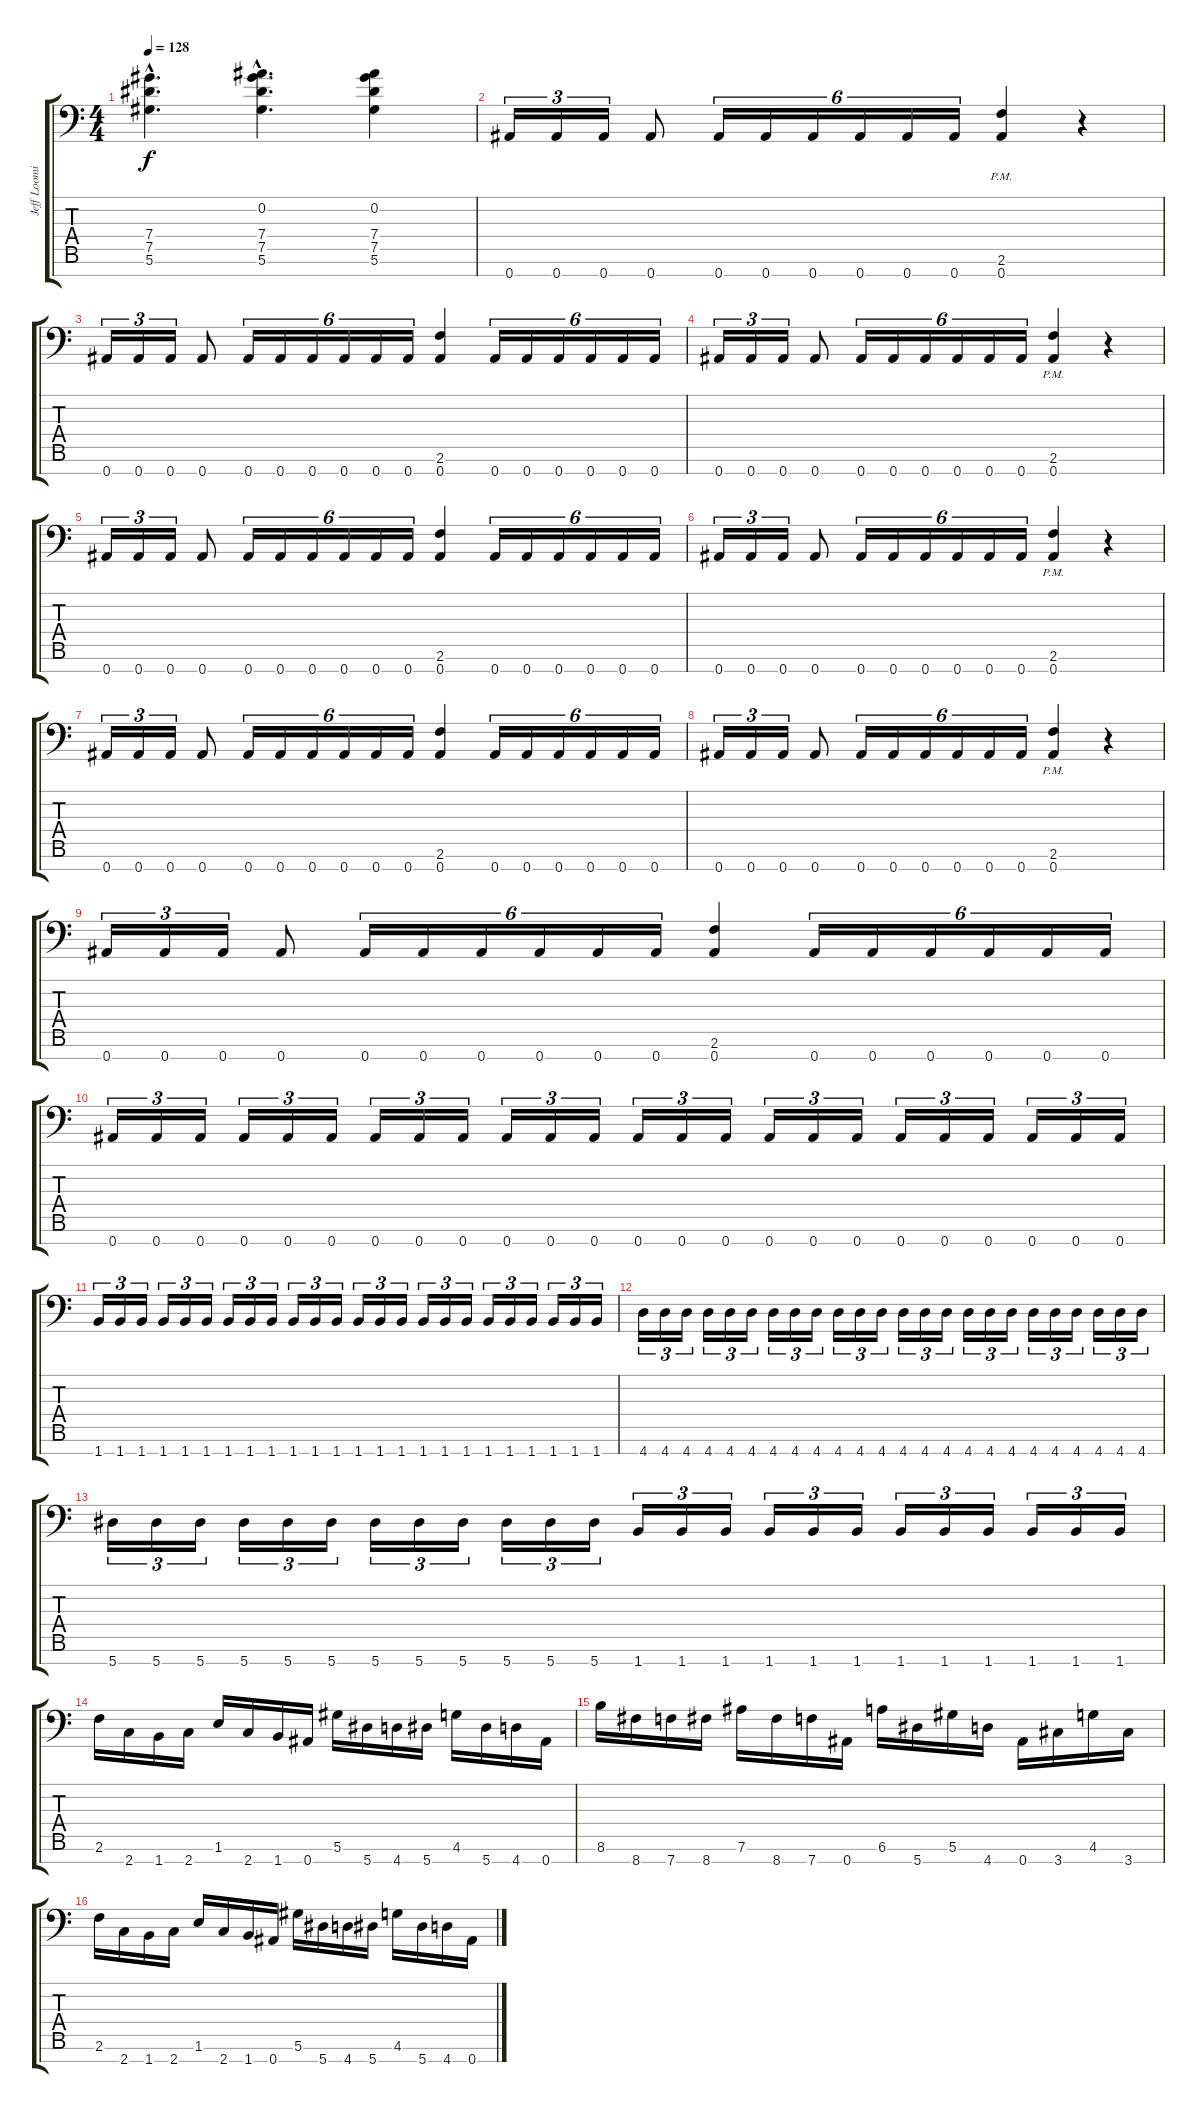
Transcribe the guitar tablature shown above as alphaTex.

\track ("Jeff Loomis Rhythm" "Jeff Loomi") {instrument distortionguitar}
\staff {score tabs}
\tuning (Eb4 Bb3 Gb3 Db3 Ab2 Eb2 Bb1) {hide}
\ts (4 4)
\tempo 128
\clef f4
\ks c
(7.4{hac} 7.5{hac} 5.6{hac}).4{d dy f} (0.2{hac} 7.4{hac} 7.5{hac} 5.6{hac}).4{d} (0.2 7.4 7.5 5.6).4 |
0.7.16{tu (3 2)} 0.7.16{tu (3 2)} 0.7.16{tu (3 2)} 0.7.8 0.7.16{tu (6 4)} 0.7.16{tu (6 4)} 0.7.16{tu (6 4)} 0.7.16{tu (6 4)} 0.7.16{tu (6 4)} 0.7.16{tu (6 4)} (2.6{pm} 0.7{pm}).4 r.4 |
0.7.16{tu (3 2)} 0.7.16{tu (3 2)} 0.7.16{tu (3 2)} 0.7.8 0.7.16{tu (6 4)} 0.7.16{tu (6 4)} 0.7.16{tu (6 4)} 0.7.16{tu (6 4)} 0.7.16{tu (6 4)} 0.7.16{tu (6 4)} (2.6 0.7).4 0.7.16{tu (6 4)} 0.7.16{tu (6 4)} 0.7.16{tu (6 4)} 0.7.16{tu (6 4)} 0.7.16{tu (6 4)} 0.7.16{tu (6 4)} |
0.7.16{tu (3 2)} 0.7.16{tu (3 2)} 0.7.16{tu (3 2)} 0.7.8 0.7.16{tu (6 4)} 0.7.16{tu (6 4)} 0.7.16{tu (6 4)} 0.7.16{tu (6 4)} 0.7.16{tu (6 4)} 0.7.16{tu (6 4)} (2.6{pm} 0.7{pm}).4 r.4 |
0.7.16{tu (3 2)} 0.7.16{tu (3 2)} 0.7.16{tu (3 2)} 0.7.8 0.7.16{tu (6 4)} 0.7.16{tu (6 4)} 0.7.16{tu (6 4)} 0.7.16{tu (6 4)} 0.7.16{tu (6 4)} 0.7.16{tu (6 4)} (2.6 0.7).4 0.7.16{tu (6 4)} 0.7.16{tu (6 4)} 0.7.16{tu (6 4)} 0.7.16{tu (6 4)} 0.7.16{tu (6 4)} 0.7.16{tu (6 4)} |
0.7.16{tu (3 2)} 0.7.16{tu (3 2)} 0.7.16{tu (3 2)} 0.7.8 0.7.16{tu (6 4)} 0.7.16{tu (6 4)} 0.7.16{tu (6 4)} 0.7.16{tu (6 4)} 0.7.16{tu (6 4)} 0.7.16{tu (6 4)} (2.6{pm} 0.7{pm}).4 r.4 |
0.7.16{tu (3 2)} 0.7.16{tu (3 2)} 0.7.16{tu (3 2)} 0.7.8 0.7.16{tu (6 4)} 0.7.16{tu (6 4)} 0.7.16{tu (6 4)} 0.7.16{tu (6 4)} 0.7.16{tu (6 4)} 0.7.16{tu (6 4)} (2.6 0.7).4 0.7.16{tu (6 4)} 0.7.16{tu (6 4)} 0.7.16{tu (6 4)} 0.7.16{tu (6 4)} 0.7.16{tu (6 4)} 0.7.16{tu (6 4)} |
0.7.16{tu (3 2)} 0.7.16{tu (3 2)} 0.7.16{tu (3 2)} 0.7.8 0.7.16{tu (6 4)} 0.7.16{tu (6 4)} 0.7.16{tu (6 4)} 0.7.16{tu (6 4)} 0.7.16{tu (6 4)} 0.7.16{tu (6 4)} (2.6{pm} 0.7{pm}).4 r.4 |
0.7.16{tu (3 2)} 0.7.16{tu (3 2)} 0.7.16{tu (3 2)} 0.7.8 0.7.16{tu (6 4)} 0.7.16{tu (6 4)} 0.7.16{tu (6 4)} 0.7.16{tu (6 4)} 0.7.16{tu (6 4)} 0.7.16{tu (6 4)} (2.6 0.7).4 0.7.16{tu (6 4)} 0.7.16{tu (6 4)} 0.7.16{tu (6 4)} 0.7.16{tu (6 4)} 0.7.16{tu (6 4)} 0.7.16{tu (6 4)} |
0.7.16{tu (3 2)} 0.7.16{tu (3 2)} 0.7.16{tu (3 2)} 0.7.16{tu (3 2)} 0.7.16{tu (3 2)} 0.7.16{tu (3 2)} 0.7.16{tu (3 2)} 0.7.16{tu (3 2)} 0.7.16{tu (3 2)} 0.7.16{tu (3 2)} 0.7.16{tu (3 2)} 0.7.16{tu (3 2)} 0.7.16{tu (3 2)} 0.7.16{tu (3 2)} 0.7.16{tu (3 2)} 0.7.16{tu (3 2)} 0.7.16{tu (3 2)} 0.7.16{tu (3 2)} 0.7.16{tu (3 2)} 0.7.16{tu (3 2)} 0.7.16{tu (3 2)} 0.7.16{tu (3 2)} 0.7.16{tu (3 2)} 0.7.16{tu (3 2)} |
1.7.16{tu (3 2)} 1.7.16{tu (3 2)} 1.7.16{tu (3 2)} 1.7.16{tu (3 2)} 1.7.16{tu (3 2)} 1.7.16{tu (3 2)} 1.7.16{tu (3 2)} 1.7.16{tu (3 2)} 1.7.16{tu (3 2)} 1.7.16{tu (3 2)} 1.7.16{tu (3 2)} 1.7.16{tu (3 2)} 1.7.16{tu (3 2)} 1.7.16{tu (3 2)} 1.7.16{tu (3 2)} 1.7.16{tu (3 2)} 1.7.16{tu (3 2)} 1.7.16{tu (3 2)} 1.7.16{tu (3 2)} 1.7.16{tu (3 2)} 1.7.16{tu (3 2)} 1.7.16{tu (3 2)} 1.7.16{tu (3 2)} 1.7.16{tu (3 2)} |
4.7.16{tu (3 2)} 4.7.16{tu (3 2)} 4.7.16{tu (3 2)} 4.7.16{tu (3 2)} 4.7.16{tu (3 2)} 4.7.16{tu (3 2)} 4.7.16{tu (3 2)} 4.7.16{tu (3 2)} 4.7.16{tu (3 2)} 4.7.16{tu (3 2)} 4.7.16{tu (3 2)} 4.7.16{tu (3 2)} 4.7.16{tu (3 2)} 4.7.16{tu (3 2)} 4.7.16{tu (3 2)} 4.7.16{tu (3 2)} 4.7.16{tu (3 2)} 4.7.16{tu (3 2)} 4.7.16{tu (3 2)} 4.7.16{tu (3 2)} 4.7.16{tu (3 2)} 4.7.16{tu (3 2)} 4.7.16{tu (3 2)} 4.7.16{tu (3 2)} |
5.7.16{tu (3 2)} 5.7.16{tu (3 2)} 5.7.16{tu (3 2)} 5.7.16{tu (3 2)} 5.7.16{tu (3 2)} 5.7.16{tu (3 2)} 5.7.16{tu (3 2)} 5.7.16{tu (3 2)} 5.7.16{tu (3 2)} 5.7.16{tu (3 2)} 5.7.16{tu (3 2)} 5.7.16{tu (3 2)} 1.7.16{tu (3 2)} 1.7.16{tu (3 2)} 1.7.16{tu (3 2)} 1.7.16{tu (3 2)} 1.7.16{tu (3 2)} 1.7.16{tu (3 2)} 1.7.16{tu (3 2)} 1.7.16{tu (3 2)} 1.7.16{tu (3 2)} 1.7.16{tu (3 2)} 1.7.16{tu (3 2)} 1.7.16{tu (3 2)} |
2.6.16{balance 8} 2.7.16 1.7.16 2.7.16 1.6.16 2.7.16 1.7.16 0.7.16 5.6.16 5.7.16 4.7.16 5.7.16 4.6.16 5.7.16 4.7.16 0.7.16 |
8.6.16 8.7.16 7.7.16 8.7.16 7.6.16 8.7.16 7.7.16 0.7.16 6.6.16 5.7.16 5.6.16 4.7.16 0.7.16 3.7.16 4.6.16 3.7.16 |
2.6.16 2.7.16 1.7.16 2.7.16 1.6.16 2.7.16 1.7.16 0.7.16 5.6.16 5.7.16 4.7.16 5.7.16 4.6.16 5.7.16 4.7.16 0.7.16
